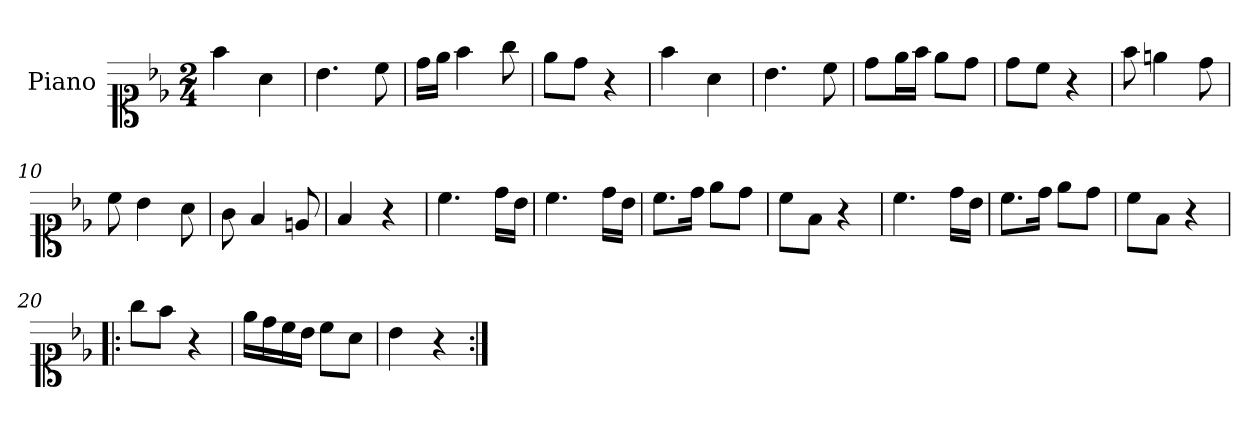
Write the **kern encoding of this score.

**kern
*part1
*staff1
*I"Piano
*I'Pno.
*clefC1
*k[b-e-]
*M2/4
=1
4ff\
4a\
=2
4.b-\
8cc\
=3
16dd\LL
16ee-\JJ
4ff\
8gg\
=4
8ee-\L
8dd\J
4r
=5
4ff\
4a\
=6
4.b-\
8cc\
=7
8dd\L
16ee-\L
16ff\JJ
8ee-\L
8dd\J
=8
8dd\L
8cc\J
4r
!!LO:LB:g=z
=9
8ff\
4een\
8dd\
=10
8cc\
4b-\
8a\
=11
8g\
4f/
8en/
=12
4f/
4r
=13
4.cc\
16dd\LL
16b-\JJ
=14
4.cc\
16dd\LL
16b-\JJ
=15
8.cc\L
16dd\Jk
8ee-\L
8dd\J
=16
8cc\L
8f\J
4r
!!LO:LB:g=z
=17
4.cc\
16dd\LL
16b-\JJ
=18
8.cc\L
16dd\Jk
8ee-\L
8dd\J
=19
8cc\L
8f\J
4r
=20!|:
8gg\L
8ff\J
4r
=21
16ee-\LL
16dd\
16cc\
16b-\JJ
8cc\L
8a\J
=22
4b-\
4r
=:|!
*-
